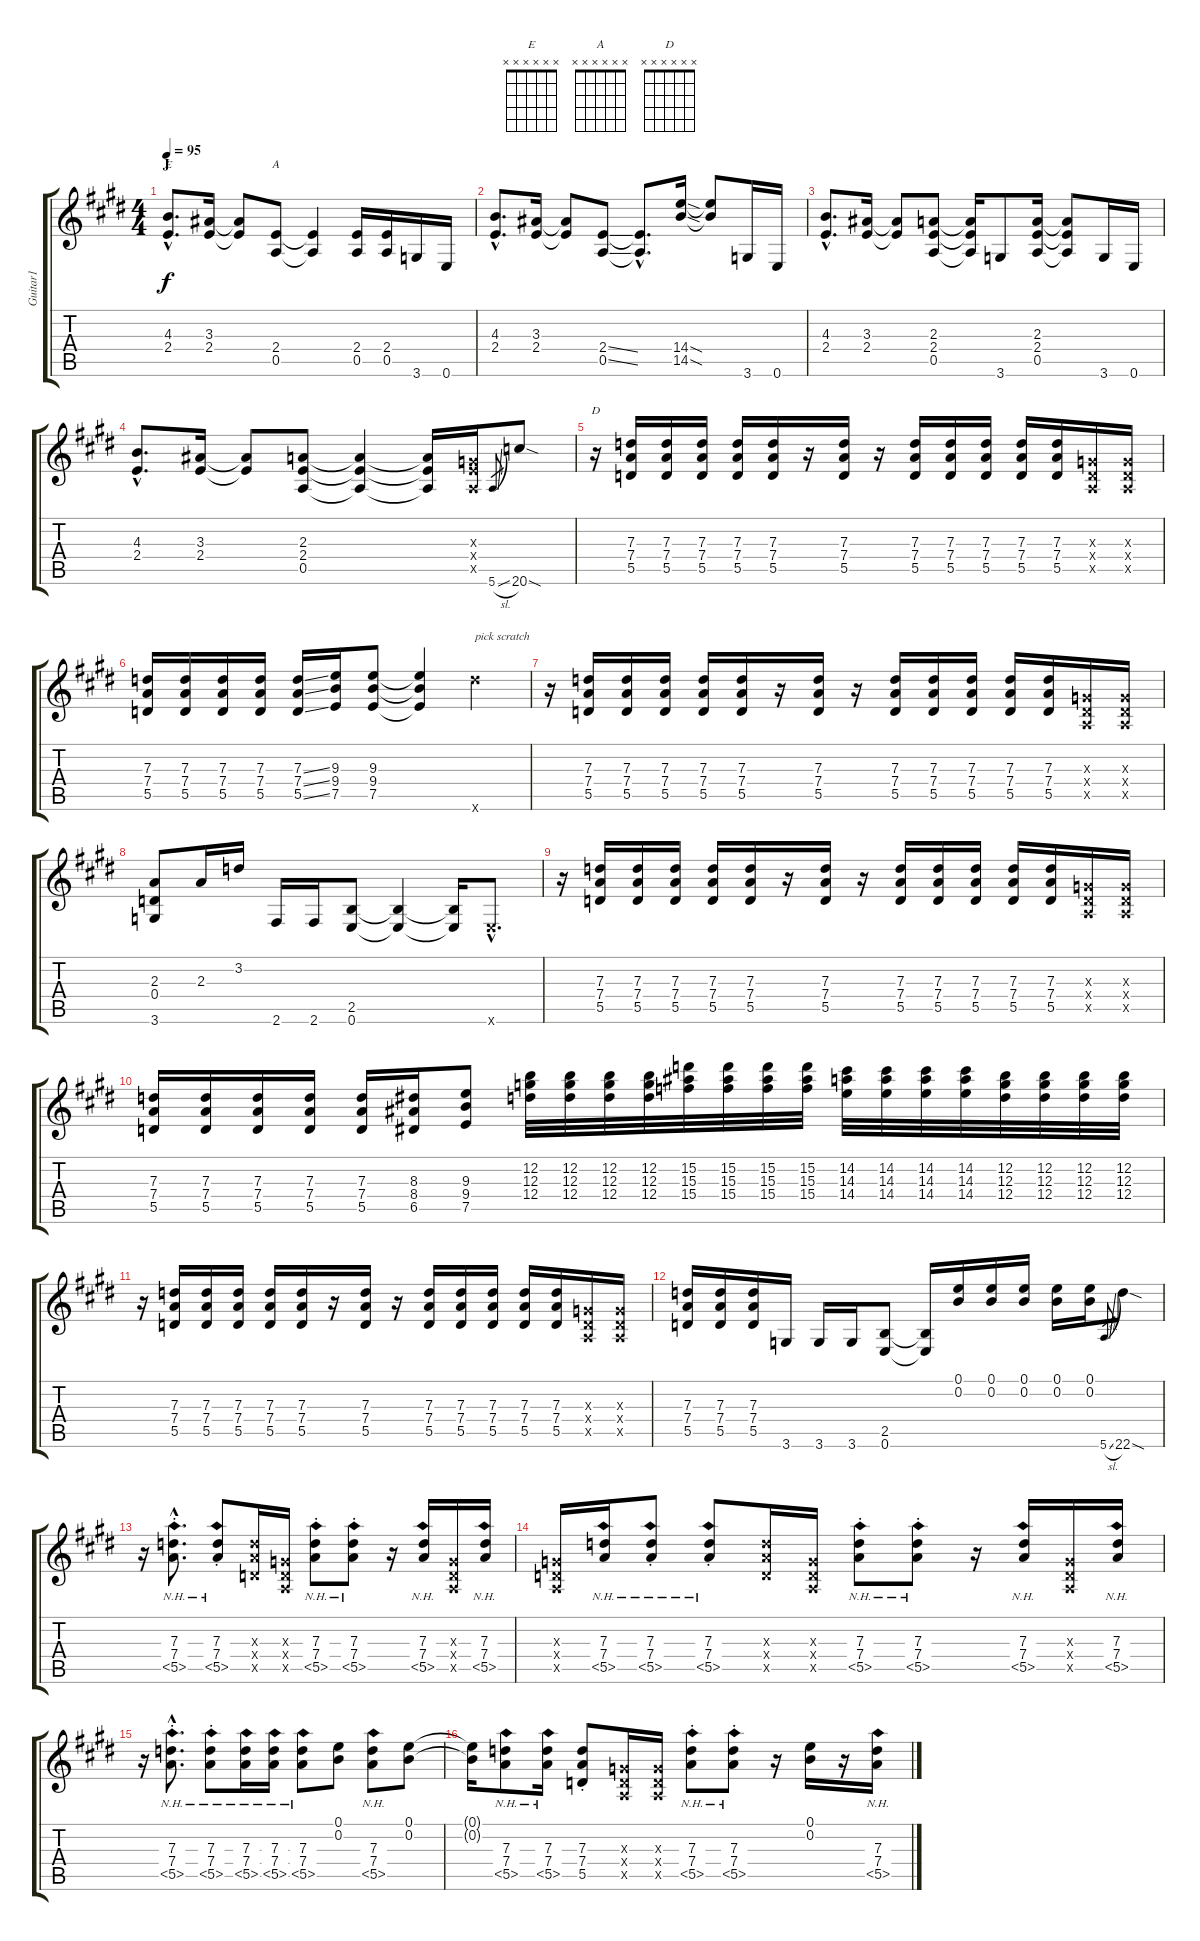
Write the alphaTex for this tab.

\track ("Guitar1" "Guitar1") {instrument distortionguitar}
\staff {score tabs}
\tuning (E4 B3 G3 D3 A2 E2) {hide}
\chord ("E" x x x x x x)
\chord ("A" x x x x x x)
\chord ("D" x x x x x x)
\ts (4 4)
\section ("" "J")
\tempo 95
\clef g2
\ks e
(4.3{hac} 2.4{hac}).8{d ch "E" dy f} (3.3 2.4).16 (3.3{t} 2.4{t}).8 (2.4 0.5).8{ch "A"} (2.4{t} 0.5{t}).4 (2.4 0.5).16 (2.4 0.5).16 3.6.16 0.6.16 |
(4.3{hac} 2.4{hac}).8{d} (3.3 2.4).16 (3.3{t} 2.4{t}).8 (2.4{ss} 0.5{ss}).8 (2.4{hac t} 0.5{hac t}).8{d} (14.4{sod} 14.5{sod}).16 (14.4{t} 14.5{t}).8 3.6.16 0.6.16 |
(4.3{hac} 2.4{hac}).8{d} (3.3 2.4).16 (3.3{t} 2.4{t}).8 (2.3 2.4 0.5).8 (2.3{t} 2.4{t} 0.5{t}).16 3.6.8 (2.3 2.4 0.5).16 (2.3{t} 2.4{t} 0.5{t}).8 3.6.16 0.6.16 |
(4.3{hac} 2.4{hac}).8{d} (3.3 2.4).16 (3.3{t} 2.4{t}).8 (2.3 2.4 0.5).8 (2.3{t} 2.4{t} 0.5{t}).4 (2.3{t} 2.4{t} 0.5{t}).16 (0.3{x} 2.4{x} 0.5{x}).16 5.6{sl}.8{gr} 20.6{sod}.8{volume 0} |
r.16{ch "D" volume 11} (7.3 7.4 5.5).16 (7.3 7.4 5.5).16 (7.3 7.4 5.5).16 (7.3 7.4 5.5).16 (7.3 7.4 5.5).16 r.16 (7.3 7.4 5.5).16 r.16 (7.3 7.4 5.5).16 (7.3 7.4 5.5).16 (7.3 7.4 5.5).16 (7.3 7.4 5.5).16 (7.3 7.4 5.5).16 (0.3{x} 0.4{x} 0.5{x}).16 (0.3{x} 0.4{x} 0.5{x}).16 |
(7.3 7.4 5.5).16 (7.3 7.4 5.5).16 (7.3 7.4 5.5).16 (7.3 7.4 5.5).16 (7.3{ss} 7.4{ss} 5.5{ss}).16 (9.3 9.4 7.5).16 (9.3 9.4 7.5).8 (9.3{t} 9.4{t} 7.5{t}).4 22.6{x}.4{txt "pick scratch" volume 0} |
r.16{volume 11} (7.3 7.4 5.5).16 (7.3 7.4 5.5).16 (7.3 7.4 5.5).16 (7.3 7.4 5.5).16 (7.3 7.4 5.5).16 r.16 (7.3 7.4 5.5).16 r.16 (7.3 7.4 5.5).16 (7.3 7.4 5.5).16 (7.3 7.4 5.5).16 (7.3 7.4 5.5).16 (7.3 7.4 5.5).16 (0.3{x} 0.4{x} 0.5{x}).16 (0.3{x} 0.4{x} 0.5{x}).16 |
(2.3 0.4 3.6).8 2.3.16 3.2.16 2.6.16 2.6.16 (2.5 0.6).8 (2.5{t} 0.6{t}).4 (2.5{t} 0.6{t}).16 0.6{hac x}.8{d} |
r.16 (7.3 7.4 5.5).16 (7.3 7.4 5.5).16 (7.3 7.4 5.5).16 (7.3 7.4 5.5).16 (7.3 7.4 5.5).16 r.16 (7.3 7.4 5.5).16 r.16 (7.3 7.4 5.5).16 (7.3 7.4 5.5).16 (7.3 7.4 5.5).16 (7.3 7.4 5.5).16 (7.3 7.4 5.5).16 (0.3{x} 0.4{x} 0.5{x}).16 (0.3{x} 0.4{x} 0.5{x}).16 |
(7.3 7.4 5.5).16 (7.3 7.4 5.5).16 (7.3 7.4 5.5).16 (7.3 7.4 5.5).16 (7.3 7.4 5.5).16 (8.3 8.4 6.5).16 (9.3 9.4 7.5).8 (12.2 12.3 12.4).32 (12.2 12.3 12.4).32 (12.2 12.3 12.4).32 (12.2 12.3 12.4).32 (15.2 15.3 15.4).32 (15.2 15.3 15.4).32 (15.2 15.3 15.4).32 (15.2 15.3 15.4).32 (14.2 14.3 14.4).32 (14.2 14.3 14.4).32 (14.2 14.3 14.4).32 (14.2 14.3 14.4).32 (12.2 12.3 12.4).32 (12.2 12.3 12.4).32 (12.2 12.3 12.4).32 (12.2 12.3 12.4).32 |
r.16 (7.3 7.4 5.5).16 (7.3 7.4 5.5).16 (7.3 7.4 5.5).16 (7.3 7.4 5.5).16 (7.3 7.4 5.5).16 r.16 (7.3 7.4 5.5).16 r.16 (7.3 7.4 5.5).16 (7.3 7.4 5.5).16 (7.3 7.4 5.5).16 (7.3 7.4 5.5).16 (7.3 7.4 5.5).16 (0.3{x} 0.4{x} 0.5{x}).16 (0.3{x} 0.4{x} 0.5{x}).16 |
(7.3 7.4 5.5).16 (7.3 7.4 5.5).16 (7.3 7.4 5.5).16 3.6.16 3.6.16 3.6.16 (2.5 0.6).8 (2.5{t} 0.6{t}).16 (0.1 0.2).16 (0.1 0.2).16 (0.1 0.2).16 (0.1 0.2).16 (0.1 0.2).16 5.6{sl}.8{gr} 22.6{sod}.8{volume 0} |
r.16{volume 11} (7.3{hac st} 7.4{hac st} 5.5{nh hac st}).8{d} (7.3{st} 7.4{st} 5.5{nh st}).8 (7.3{x} 7.4{x} 5.5{x}).16 (0.3{x} 0.4{x} 0.5{x}).16 (7.3{st} 7.4{st} 5.5{nh st}).8 (7.3{st} 7.4{st} 5.5{nh st}).8 r.16 (7.3 7.4 5.5{nh}).16 (0.3{x} 0.4{x} 0.5{x}).16 (7.3 7.4 5.5{nh}).16 |
(0.3{x} 0.4{x} 0.5{x}).16 (7.3 7.4 5.5{nh}).16 (7.3{st} 7.4{st} 5.5{nh st}).8 (7.3{st} 7.4{st} 5.5{nh st}).8 (7.3{x} 7.4{x} 5.5{x}).16 (0.3{x} 0.4{x} 0.5{x}).16 (7.3{st} 7.4{st} 5.5{nh st}).8 (7.3{st} 7.4{st} 5.5{nh st}).8 r.16 (7.3 7.4 5.5{nh}).16 (0.3{x} 0.4{x} 0.5{x}).16 (7.3 7.4 5.5{nh}).16 |
r.16 (7.3{hac st} 7.4{hac st} 5.5{nh hac st}).8{d} (7.3{st} 7.4{st} 5.5{nh st}).8 (7.3 7.4 5.5{nh}).16 (7.3 7.4 5.5{nh}).16 (7.3 7.4 5.5{nh}).8 (0.1 0.2).8 (7.3 7.4 5.5{nh}).8 (0.1 0.2).8 |
(0.1{t} 0.2{t}).16 (7.3 7.4 5.5{nh}).8 (7.3 7.4 5.5{nh}).16 (7.3{st} 7.4{st} 5.5{st}).8 (0.3{x} 0.4{x} 0.5{x}).16 (0.3{x} 0.4{x} 0.5{x}).16 (7.3{st} 7.4{st} 5.5{nh st}).8 (7.3{st} 7.4{st} 5.5{nh st}).8 r.16 (0.1 0.2).16 r.16 (7.3 7.4 5.5{nh}).16
